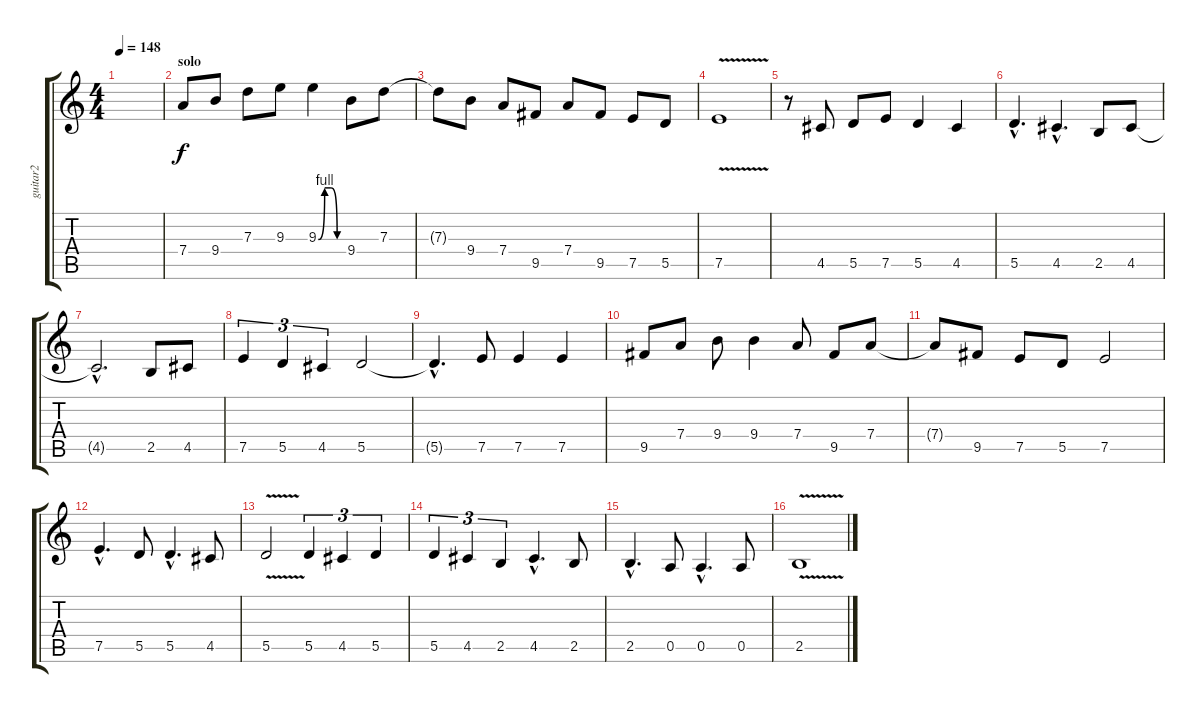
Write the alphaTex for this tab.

\track ("guitar2" "guitar2") {instrument overdrivenguitar}
\staff {score tabs}
\tuning (E4 B3 G3 D3 A2 E2) {hide}
\ts (4 4)
\tempo 148
\clef g2
\ks c
|
\section ("" "solo")
7.4.8{volume 16 instrument distortionguitar} 9.4.8 7.3.8 9.3.8 9.3{be (custom 0 0 15 4 30 4 45 0 60 0)}.4 9.4.8 7.3.8 |
7.3{t}.8 9.4.8 7.4.8 9.5.8 7.4.8 9.5.8 7.5.8 5.5.8 |
7.5{v}.1 |
r.8 4.5.8 5.5.8 7.5.8 5.5.4 4.5.4 |
5.5{hac}.4{d} 4.5{hac}.4{d} 2.5.8 4.5.8 |
4.5{hac t}.2{d} 2.5.8 4.5.8 |
7.5.4{tu (3 2)} 5.5.4{tu (3 2)} 4.5.4{tu (3 2)} 5.5.2 |
5.5{hac t}.4{d} 7.5.8 7.5.4 7.5.4 |
9.5.8 7.4.8 9.4.8 9.4.4 7.4.8 9.5.8 7.4.8 |
7.4{t}.8 9.5.8 7.5.8 5.5.8 7.5.2 |
7.5{hac}.4{d} 5.5.8 5.5{hac}.4{d} 4.5.8 |
5.5{v}.2 5.5.4{tu (3 2)} 4.5.4{tu (3 2)} 5.5.4{tu (3 2)} |
5.5.4{tu (3 2)} 4.5.4{tu (3 2)} 2.5.4{tu (3 2)} 4.5{hac}.4{d} 2.5.8 |
2.5{hac}.4{d} 0.5.8 0.5{hac}.4{d} 0.5.8 |
2.5{v}.1
